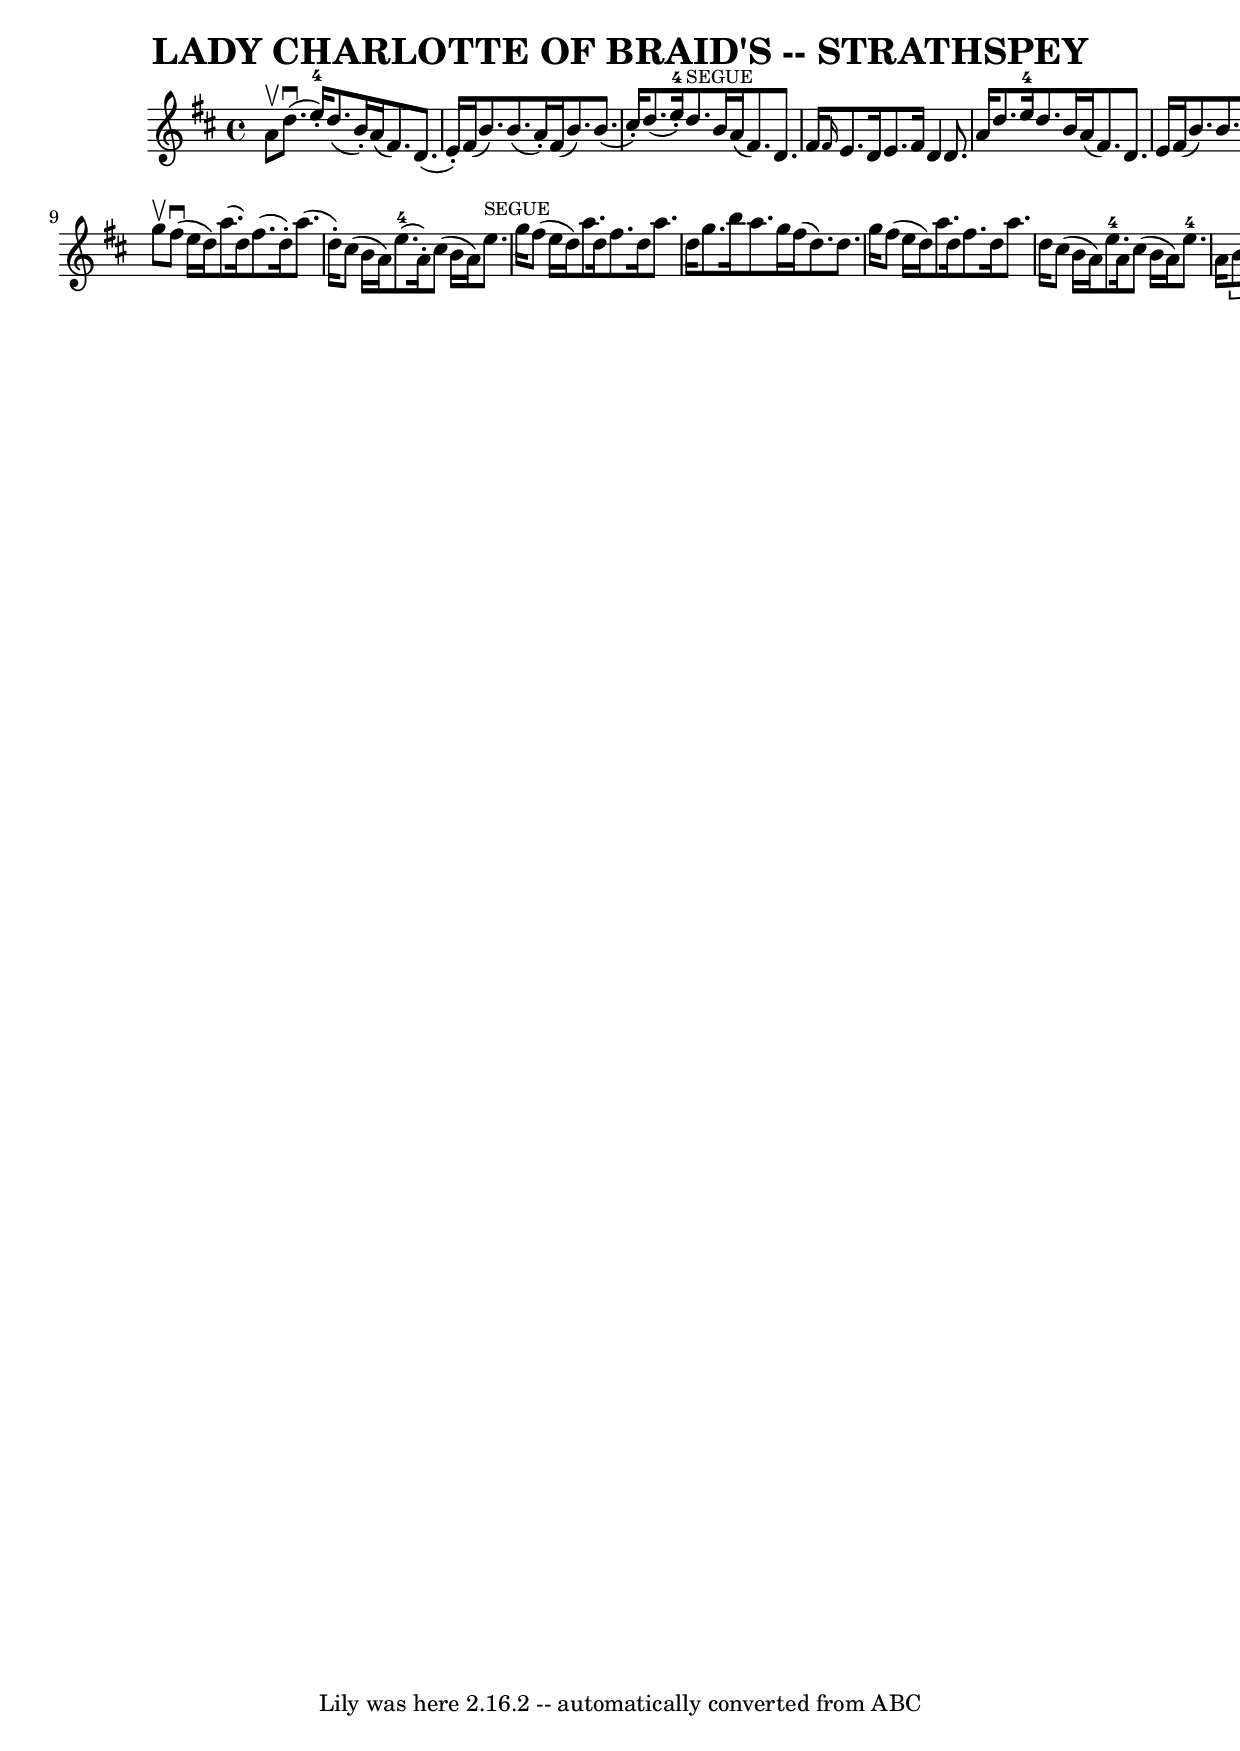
\version "2.16.2"
\include "Mammoth.ily"
\header {
  %% book = "Ryan's Mammoth Collection of Fiddle Tunes"
  crossRefNumber = "1"
  footnotes = ""
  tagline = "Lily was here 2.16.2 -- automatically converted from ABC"
  title = "LADY CHARLOTTE OF BRAID'S -- STRATHSPEY"

}
voicedefault =  {


  \override Staff.TimeSignature #'style = #'C
  \time 4/4 % %slurgraces 1
  
  \key d \major
  a'8^\upbow   |
  d''8. (^\downbow e''16-4-. -) d''8. (b'16 -.) a'16 (fis'8.) d'8. (e'16 -.)   
  |
  fis'16 (b'8.) b'8. (a'16 -.) fis'16 (b'8.)   
  b'8. (cis''16 -.)   |
  d''8. (e''16-4-.) d''8.^\segue b'16 a'16 (fis'8.) d'8. fis'16    |
  \grace {    
    fis'16  
  } e'8. d'16 e'8. fis'16 d'4 d'8. a'16    |
  
  d''8. e''16-4 d''8. b'16 a'16 (fis'8.) d'8. e'16    
  |
  fis'16 (b'8.) b'8. a'16 fis'16 (b'8.) b'8.    
  cis''16    |
  d''8. e''16-4 d''8. b'16 a'16 (fis'8.  -) d'8. fis'16    |
  \grace { fis'16  
	 } e'8. d'16 e'8.    
  fis'16 d'4 (d''8)   \bar "|." g''8^\upbow   |
  fis''8 
  (^\downbow e''16 d''16) a''8. (d''16) fis''8. (d''16 -.) 
  a''8. (d''16 -.)   |
  cis''8 (b'16 a'16) e''8. -4(a'16 -.) cis''8 (b'16 a'16) e''8.^\segue g''16    
  |
  fis''8 (e''16 d''16) a''8. d''16 fis''8. d''16 
  a''8. d''16    |
  g''8. b''16 a''8. g''16 fis''16 (
  d''8.) d''8. g''16    |
  fis''8 (e''16 d''16)   
  a''8. d''16 fis''8. d''16 a''8. d''16    |
  cis''8 (
  b'16 a'16) e''8.-4 a'16 cis''8 (b'16 a'16) e''8. -4 a'16    |
  \times 2/3 { b'8 cis''8-3 d''8  
	     }   
  \times 2/3 { cis''8 d''8-3 e''8  
	     }   \times 2/3 { cis''8 e''8 
			      -3 fis''8  
			    }   \times 2/3 { e''8-0 fis''8-3 g''8  
					   }   
  |
  fis''8. b''16 a''8. g''16 fis''16 (d''8.) d''8   
  \bar "|."   

}

\score{
  <<

    \context Staff="default"
    {
      \voicedefault 
      
    }

  >>
  \layout {
    
  }
  \midi {
  }

}
